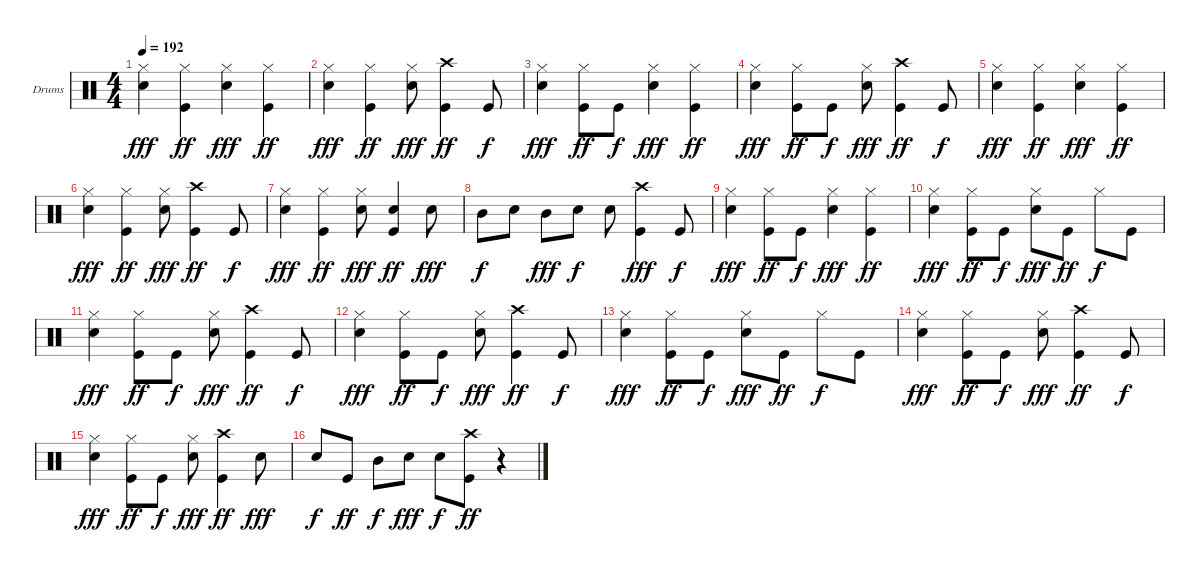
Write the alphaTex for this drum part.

\bracketExtendMode groupsimilarinstruments
\firstSystemTrackNameOrientation horizontal
\otherSystemsTrackNameOrientation horizontal
\track ("Drumkit" "Drums") {instrument percussion}
\staff {score}
\articulation defaults
\ts (4 4)
\tempo 192
\clef neutral
\ks c
("Snare (hit) 2" "Hi-Hat (closed)").4{dy fff} ("Kick (hit)" "Hi-Hat (closed)").4{dy ff} ("Snare (hit) 2" "Hi-Hat (closed)").4{dy fff} ("Kick (hit)" "Hi-Hat (closed)").4{dy ff} |
("Snare (hit) 2" "Hi-Hat (closed)").4{dy fff} ("Kick (hit)" "Hi-Hat (closed)").4{dy ff} ("Snare (hit) 2" "Hi-Hat (closed)").8{dy fff} ("Kick (hit)" "Crash high (hit)").4{dy ff} "Kick (hit)".8{dy f} |
("Snare (hit) 2" "Hi-Hat (closed)").4{dy fff} ("Kick (hit)" "Hi-Hat (closed)").8{dy ff} "Kick (hit)".8{dy f} ("Snare (hit) 2" "Hi-Hat (closed)").4{dy fff} ("Kick (hit)" "Hi-Hat (closed)").4{dy ff} |
("Snare (hit) 2" "Hi-Hat (closed)").4{dy fff} ("Kick (hit)" "Hi-Hat (closed)").8{dy ff} "Kick (hit)".8{dy f} ("Snare (hit) 2" "Hi-Hat (closed)").8{dy fff} ("Kick (hit)" "Crash high (hit)").4{dy ff} "Kick (hit)".8{dy f} |
("Snare (hit) 2" "Hi-Hat (closed)").4{dy fff} ("Kick (hit)" "Hi-Hat (closed)").4{dy ff} ("Snare (hit) 2" "Hi-Hat (closed)").4{dy fff} ("Kick (hit)" "Hi-Hat (closed)").4{dy ff} |
("Snare (hit) 2" "Hi-Hat (closed)").4{dy fff} ("Kick (hit)" "Hi-Hat (closed)").4{dy ff} ("Snare (hit) 2" "Hi-Hat (closed)").8{dy fff} ("Kick (hit)" "Crash high (hit)").4{dy ff} "Kick (hit)".8{dy f} |
("Snare (hit) 2" "Hi-Hat (closed)").4{dy fff} ("Kick (hit)" "Hi-Hat (closed)").4{dy ff} ("Snare (hit) 2" "Hi-Hat (closed)").8{dy fff} ("Kick (hit)" "Snare (hit) 2").4{dy ff} "Snare (hit) 2".8{dy fff} |
"Mid Tom (hit)".8{dy f} "Snare (hit) 2".8 "Mid Tom (hit)".8{dy fff} "Snare (hit) 2".8{dy f} "Snare (hit) 2".8 ("Crash high (hit)" "Kick (hit)").4{dy fff} "Kick (hit)".8{dy f} |
("Snare (hit) 2" "Hi-Hat (closed)").4{dy fff} ("Kick (hit)" "Hi-Hat (closed)").8{dy ff} "Kick (hit)".8{dy f} ("Snare (hit) 2" "Hi-Hat (closed)").4{dy fff} ("Kick (hit)" "Hi-Hat (closed)").4{dy ff} |
("Snare (hit) 2" "Hi-Hat (closed)").4{dy fff} ("Kick (hit)" "Hi-Hat (closed)").8{dy ff} "Kick (hit)".8{dy f} ("Snare (hit) 2" "Hi-Hat (closed)").8{dy fff} "Kick (hit)".8{dy ff} "Hi-Hat (closed)".8{dy f} "Kick (hit)".8 |
("Snare (hit) 2" "Hi-Hat (closed)").4{dy fff} ("Kick (hit)" "Hi-Hat (closed)").8{dy ff} "Kick (hit)".8{dy f} ("Snare (hit) 2" "Hi-Hat (closed)").8{dy fff} ("Kick (hit)" "Crash high (hit)").4{dy ff} "Kick (hit)".8{dy f} |
("Snare (hit) 2" "Hi-Hat (closed)").4{dy fff} ("Kick (hit)" "Hi-Hat (closed)").8{dy ff} "Kick (hit)".8{dy f} ("Snare (hit) 2" "Hi-Hat (closed)").8{dy fff} ("Kick (hit)" "Crash high (hit)").4{dy ff} "Kick (hit)".8{dy f} |
("Snare (hit) 2" "Hi-Hat (closed)").4{dy fff} ("Kick (hit)" "Hi-Hat (closed)").8{dy ff} "Kick (hit)".8{dy f} ("Snare (hit) 2" "Hi-Hat (closed)").8{dy fff} "Kick (hit)".8{dy ff} "Hi-Hat (closed)".8{dy f} "Kick (hit)".8 |
("Snare (hit) 2" "Hi-Hat (closed)").4{dy fff} ("Kick (hit)" "Hi-Hat (closed)").8{dy ff} "Kick (hit)".8{dy f} ("Snare (hit) 2" "Hi-Hat (closed)").8{dy fff} ("Kick (hit)" "Crash high (hit)").4{dy ff} "Kick (hit)".8{dy f} |
("Snare (hit) 2" "Hi-Hat (closed)").4{dy fff} ("Kick (hit)" "Hi-Hat (closed)").8{dy ff} "Kick (hit)".8{dy f} ("Snare (hit) 2" "Hi-Hat (closed)").8{dy fff} ("Kick (hit)" "Crash high (hit)").4{dy ff} "Snare (hit) 2".8{dy fff} |
"Snare (hit) 2".8{dy f} "Kick (hit)".8{dy ff} "Mid Tom (hit)".8{dy f} "Snare (hit) 2".8{dy fff} "Snare (hit) 2".8{dy f} ("Kick (hit)" "Crash high (hit)").8{dy ff} r.4
